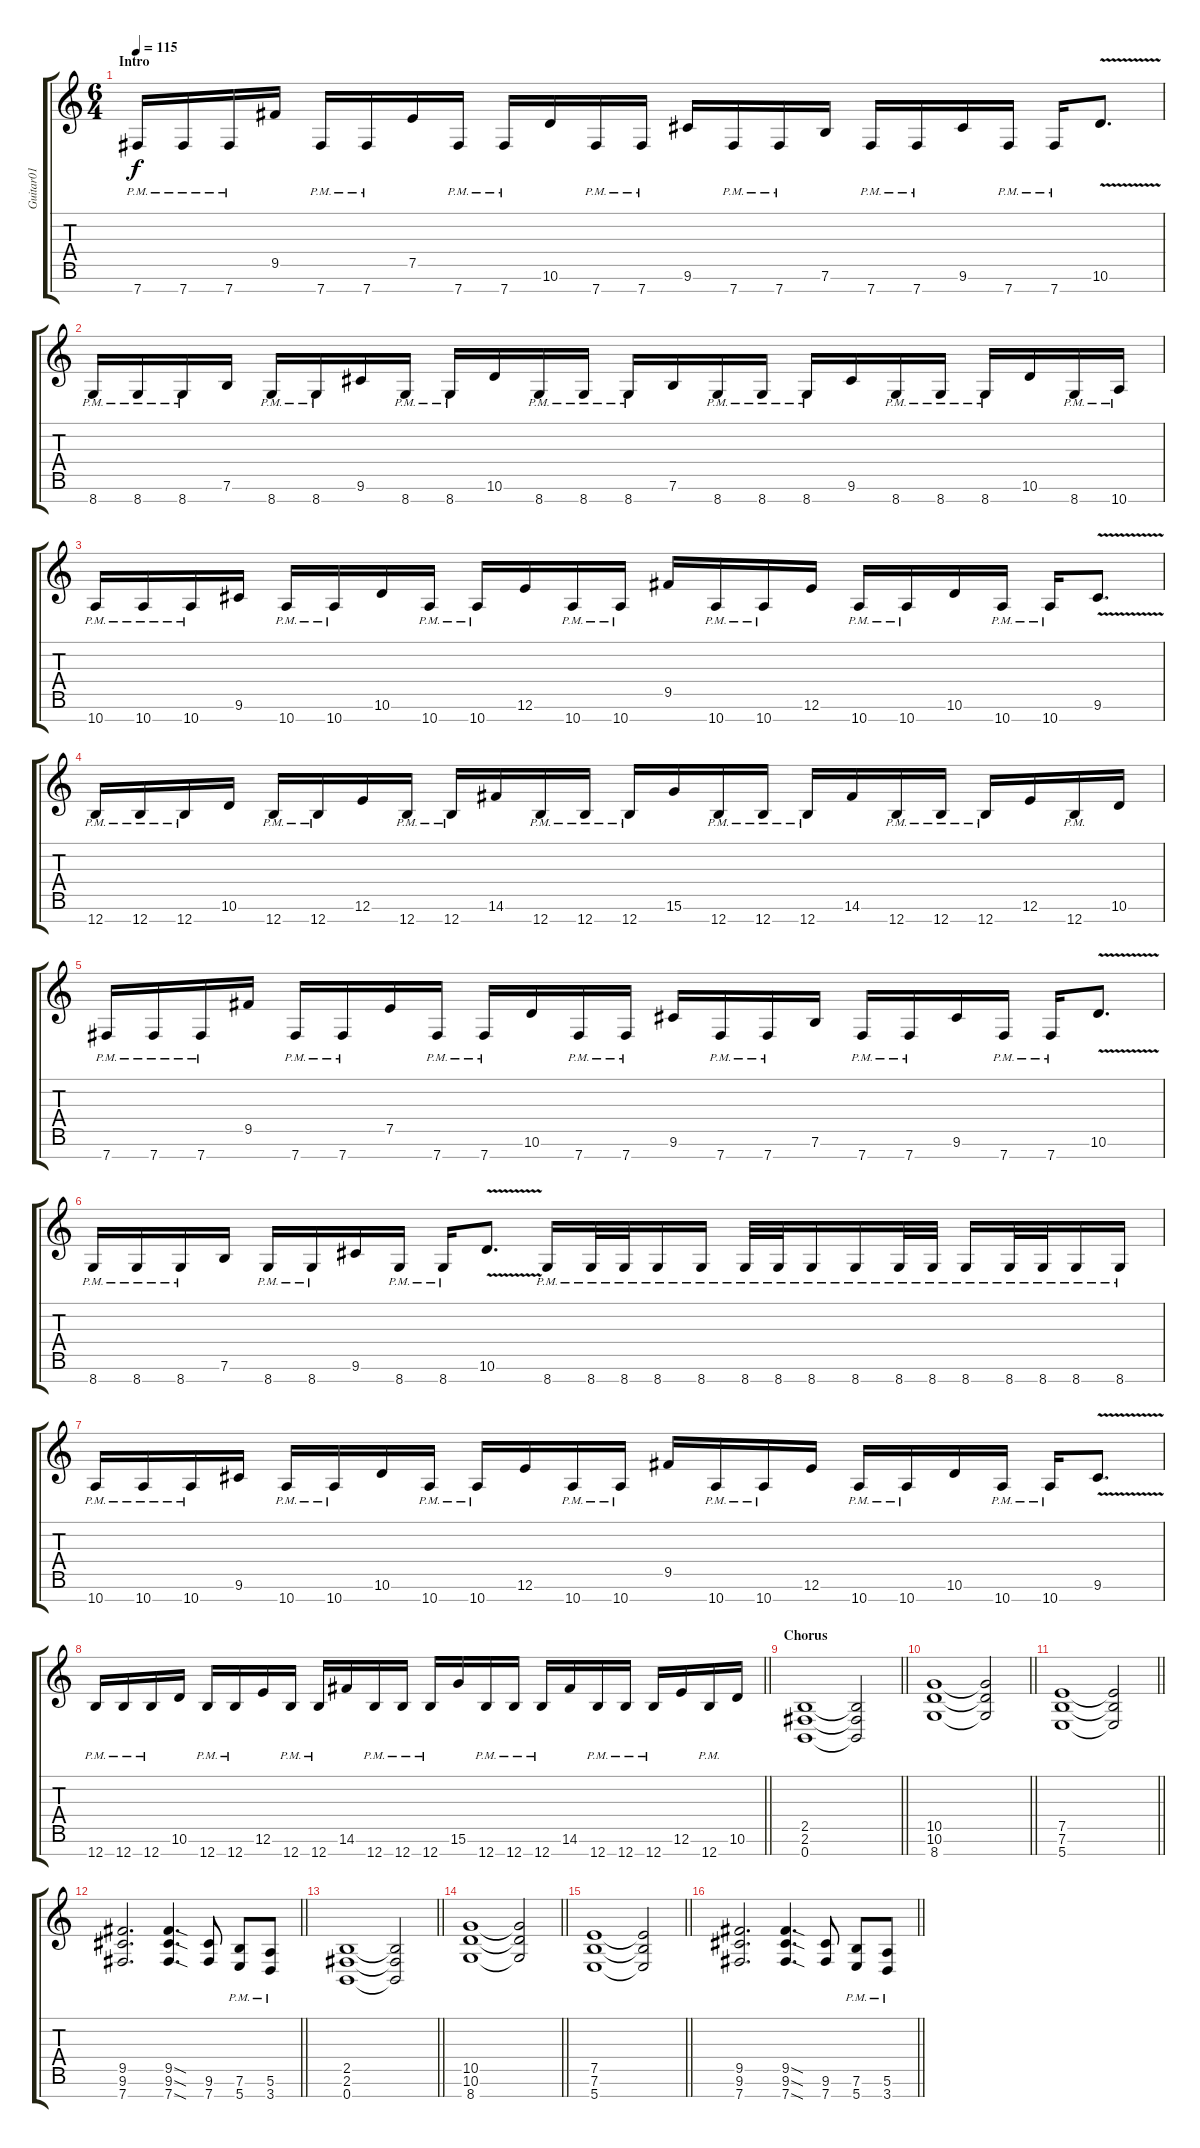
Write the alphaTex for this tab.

\track ("Guitar01" "Guitar01") {instrument distortionguitar}
\staff {score tabs}
\tuning (E4 B3 G3 D3 A2 E2 B1) {hide}
\ts (6 4)
\section ("" "Intro")
\tempo 115
\clef g2
\ks c
7.7{pm}.16{dy f instrument distortionguitar} 7.7{pm}.16 7.7{pm}.16 9.5.16 7.7{pm}.16 7.7{pm}.16 7.5.16 7.7{pm}.16 7.7{pm}.16 10.6.16 7.7{pm}.16 7.7{pm}.16 9.6.16 7.7{pm}.16 7.7{pm}.16 7.6.16 7.7{pm}.16 7.7{pm}.16 9.6.16 7.7{pm}.16 7.7{pm}.16 10.6{v}.8{d} |
8.7{pm}.16 8.7{pm}.16 8.7{pm}.16 7.6.16 8.7{pm}.16 8.7{pm}.16 9.6.16 8.7{pm}.16 8.7{pm}.16 10.6.16 8.7{pm}.16 8.7{pm}.16 8.7{pm}.16 7.6.16 8.7{pm}.16 8.7{pm}.16 8.7{pm}.16 9.6.16 8.7{pm}.16 8.7{pm}.16 8.7{pm}.16 10.6.16 8.7{pm}.16 10.7{pm}.16 |
10.7{pm}.16 10.7{pm}.16 10.7{pm}.16 9.6.16 10.7{pm}.16 10.7{pm}.16 10.6.16 10.7{pm}.16 10.7{pm}.16 12.6.16 10.7{pm}.16 10.7{pm}.16 9.5.16 10.7{pm}.16 10.7{pm}.16 12.6.16 10.7{pm}.16 10.7{pm}.16 10.6.16 10.7{pm}.16 10.7{pm}.16 9.6{v}.8{d} |
12.7{pm}.16 12.7{pm}.16 12.7{pm}.16 10.6.16 12.7{pm}.16 12.7{pm}.16 12.6.16 12.7{pm}.16 12.7{pm}.16 14.6.16 12.7{pm}.16 12.7{pm}.16 12.7{pm}.16 15.6.16 12.7{pm}.16 12.7{pm}.16 12.7{pm}.16 14.6.16 12.7{pm}.16 12.7{pm}.16 12.7{pm}.16 12.6.16 12.7{pm}.16 10.6.16 |
7.7{pm}.16 7.7{pm}.16 7.7{pm}.16 9.5.16 7.7{pm}.16 7.7{pm}.16 7.5.16 7.7{pm}.16 7.7{pm}.16 10.6.16 7.7{pm}.16 7.7{pm}.16 9.6.16 7.7{pm}.16 7.7{pm}.16 7.6.16 7.7{pm}.16 7.7{pm}.16 9.6.16 7.7{pm}.16 7.7{pm}.16 10.6{v}.8{d} |
8.7{pm}.16 8.7{pm}.16 8.7{pm}.16 7.6.16 8.7{pm}.16 8.7{pm}.16 9.6.16 8.7{pm}.16 8.7{pm}.16 10.6{v}.8{d} 8.7{pm}.16 8.7{pm}.32 8.7{pm}.32 8.7{pm}.16 8.7{pm}.16 8.7{pm}.32 8.7{pm}.32 8.7{pm}.16 8.7{pm}.16 8.7{pm}.32 8.7{pm}.32 8.7{pm}.16 8.7{pm}.32 8.7{pm}.32 8.7{pm}.16 8.7{pm}.16 |
10.7{pm}.16 10.7{pm}.16 10.7{pm}.16 9.6.16 10.7{pm}.16 10.7{pm}.16 10.6.16 10.7{pm}.16 10.7{pm}.16 12.6.16 10.7{pm}.16 10.7{pm}.16 9.5.16 10.7{pm}.16 10.7{pm}.16 12.6.16 10.7{pm}.16 10.7{pm}.16 10.6.16 10.7{pm}.16 10.7{pm}.16 9.6{v}.8{d} |
\barLineRight lightlight
12.7{pm}.16 12.7{pm}.16 12.7{pm}.16 10.6.16 12.7{pm}.16 12.7{pm}.16 12.6.16 12.7{pm}.16 12.7{pm}.16 14.6.16 12.7{pm}.16 12.7{pm}.16 12.7{pm}.16 15.6.16 12.7{pm}.16 12.7{pm}.16 12.7{pm}.16 14.6.16 12.7{pm}.16 12.7{pm}.16 12.7{pm}.16 12.6.16 12.7{pm}.16 10.6.16 |
\section ("" "Chorus")
\barLineRight lightlight
(2.5 2.6 0.7).1 (2.5{t} 2.6{t} 0.7{t}).2 |
\barLineRight lightlight
(10.5 10.6 8.7).1 (10.5{t} 10.6{t} 8.7{t}).2 |
\barLineRight lightlight
(7.5 7.6 5.7).1 (7.5{t} 7.6{t} 5.7{t}).2 |
\barLineRight lightlight
(9.5 9.6 7.7).2{d} (9.5{sod} 9.6{sod} 7.7{sod}).4{d} (9.6 7.7).8 (7.6{pm} 5.7{pm}).8 (5.6{pm} 3.7{pm}).8 |
\barLineRight lightlight
(2.5 2.6 0.7).1 (2.5{t} 2.6{t} 0.7{t}).2 |
\barLineRight lightlight
(10.5 10.6 8.7).1 (10.5{t} 10.6{t} 8.7{t}).2 |
\barLineRight lightlight
(7.5 7.6 5.7).1 (7.5{t} 7.6{t} 5.7{t}).2 |
\barLineRight lightlight
(9.5 9.6 7.7).2{d} (9.5{sod} 9.6{sod} 7.7{sod}).4{d} (9.6 7.7).8 (7.6{pm} 5.7{pm}).8 (5.6{pm} 3.7{pm}).8
